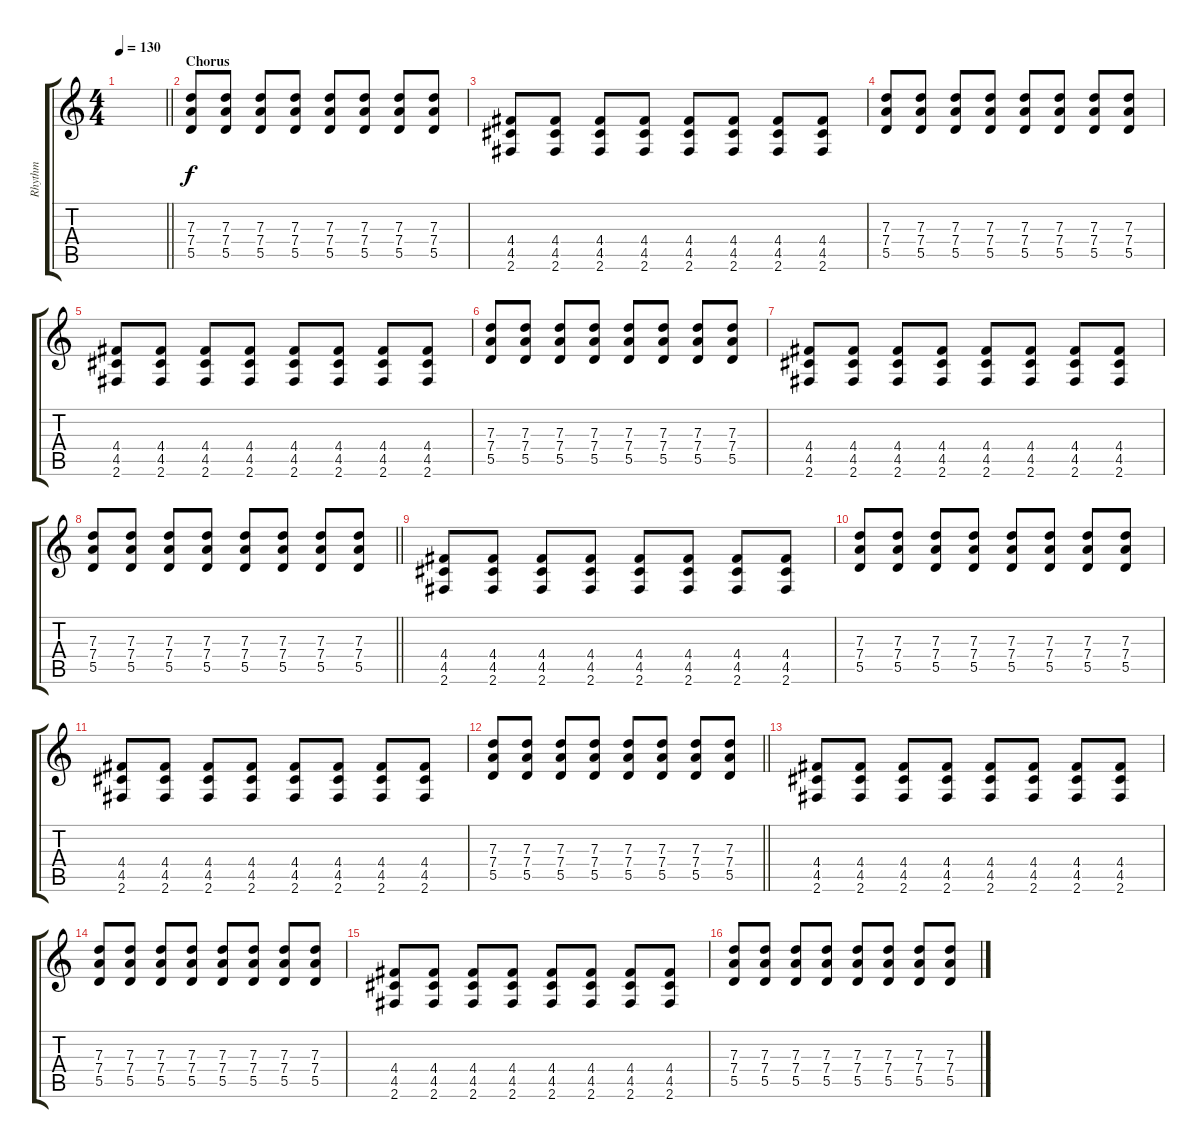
\track ("Rhythm" "Rhythm") {instrument distortionguitar}
\staff {score tabs}
\tuning (E4 B3 G3 D3 A2 E2) {hide}
\ts (4 4)
\tempo 130
\clef g2
\barLineRight lightlight
\ks c
|
\section ("" "Chorus")
(7.3 7.4 5.5).8 (7.3 7.4 5.5).8 (7.3 7.4 5.5).8 (7.3 7.4 5.5).8 (7.3 7.4 5.5).8 (7.3 7.4 5.5).8 (7.3 7.4 5.5).8 (7.3 7.4 5.5).8 |
(4.4 4.5 2.6).8 (4.4 4.5 2.6).8 (4.4 4.5 2.6).8 (4.4 4.5 2.6).8 (4.4 4.5 2.6).8 (4.4 4.5 2.6).8 (4.4 4.5 2.6).8 (4.4 4.5 2.6).8 |
(7.3 7.4 5.5).8 (7.3 7.4 5.5).8 (7.3 7.4 5.5).8 (7.3 7.4 5.5).8 (7.3 7.4 5.5).8 (7.3 7.4 5.5).8 (7.3 7.4 5.5).8 (7.3 7.4 5.5).8 |
(4.4 4.5 2.6).8 (4.4 4.5 2.6).8 (4.4 4.5 2.6).8 (4.4 4.5 2.6).8 (4.4 4.5 2.6).8 (4.4 4.5 2.6).8 (4.4 4.5 2.6).8 (4.4 4.5 2.6).8 |
(7.3 7.4 5.5).8 (7.3 7.4 5.5).8 (7.3 7.4 5.5).8 (7.3 7.4 5.5).8 (7.3 7.4 5.5).8 (7.3 7.4 5.5).8 (7.3 7.4 5.5).8 (7.3 7.4 5.5).8 |
(4.4 4.5 2.6).8 (4.4 4.5 2.6).8 (4.4 4.5 2.6).8 (4.4 4.5 2.6).8 (4.4 4.5 2.6).8 (4.4 4.5 2.6).8 (4.4 4.5 2.6).8 (4.4 4.5 2.6).8 |
\barLineRight lightlight
(7.3 7.4 5.5).8 (7.3 7.4 5.5).8 (7.3 7.4 5.5).8 (7.3 7.4 5.5).8 (7.3 7.4 5.5).8 (7.3 7.4 5.5).8 (7.3 7.4 5.5).8 (7.3 7.4 5.5).8 |
\section ("" "")
(4.4 4.5 2.6).8 (4.4 4.5 2.6).8 (4.4 4.5 2.6).8 (4.4 4.5 2.6).8 (4.4 4.5 2.6).8 (4.4 4.5 2.6).8 (4.4 4.5 2.6).8 (4.4 4.5 2.6).8 |
(7.3 7.4 5.5).8 (7.3 7.4 5.5).8 (7.3 7.4 5.5).8 (7.3 7.4 5.5).8 (7.3 7.4 5.5).8 (7.3 7.4 5.5).8 (7.3 7.4 5.5).8 (7.3 7.4 5.5).8 |
(4.4 4.5 2.6).8 (4.4 4.5 2.6).8 (4.4 4.5 2.6).8 (4.4 4.5 2.6).8 (4.4 4.5 2.6).8 (4.4 4.5 2.6).8 (4.4 4.5 2.6).8 (4.4 4.5 2.6).8 |
\barLineRight lightlight
(7.3 7.4 5.5).8 (7.3 7.4 5.5).8 (7.3 7.4 5.5).8 (7.3 7.4 5.5).8 (7.3 7.4 5.5).8 (7.3 7.4 5.5).8 (7.3 7.4 5.5).8 (7.3 7.4 5.5).8 |
\section ("" "")
(4.4 4.5 2.6).8 (4.4 4.5 2.6).8 (4.4 4.5 2.6).8 (4.4 4.5 2.6).8 (4.4 4.5 2.6).8 (4.4 4.5 2.6).8 (4.4 4.5 2.6).8 (4.4 4.5 2.6).8 |
(7.3 7.4 5.5).8 (7.3 7.4 5.5).8 (7.3 7.4 5.5).8 (7.3 7.4 5.5).8 (7.3 7.4 5.5).8 (7.3 7.4 5.5).8 (7.3 7.4 5.5).8 (7.3 7.4 5.5).8 |
(4.4 4.5 2.6).8 (4.4 4.5 2.6).8 (4.4 4.5 2.6).8 (4.4 4.5 2.6).8 (4.4 4.5 2.6).8 (4.4 4.5 2.6).8 (4.4 4.5 2.6).8 (4.4 4.5 2.6).8 |
(7.3 7.4 5.5).8 (7.3 7.4 5.5).8 (7.3 7.4 5.5).8 (7.3 7.4 5.5).8 (7.3 7.4 5.5).8 (7.3 7.4 5.5).8 (7.3 7.4 5.5).8 (7.3 7.4 5.5).8
